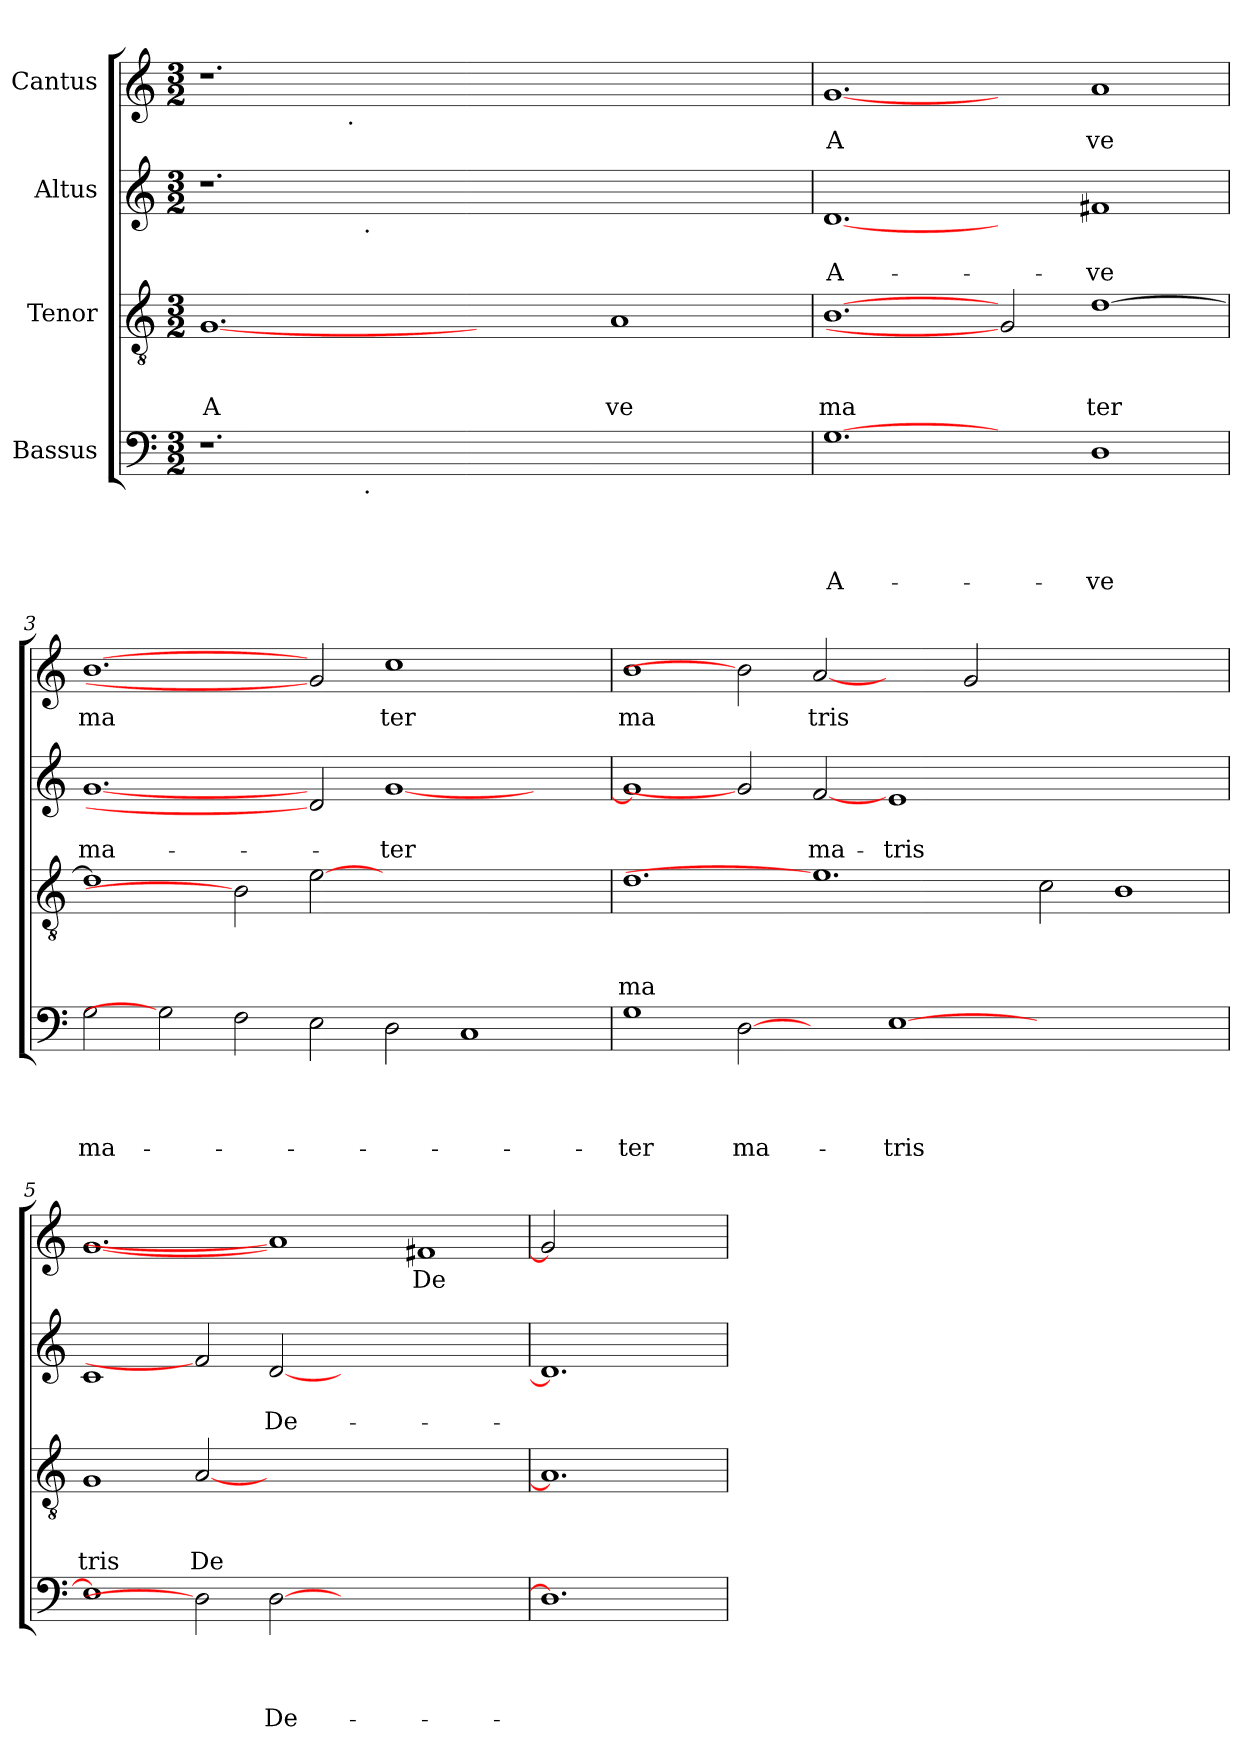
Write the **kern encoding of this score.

**kern	**text	**text	**text	**text	**kern	**text	**text	**text	**kern	**text	**text	**kern	**text
*part4	*part4	*part4	*part4	*part4	*part3	*part3	*part3	*part3	*part2	*part2	*part2	*part1	*part1
*staff4	*staff4	*staff4	*staff4	*staff4	*staff3	*staff3	*staff3	*staff3	*staff2	*staff2	*staff2	*staff1	*staff1
*I"Bassus	*	*	*	*	*I"Tenor	*	*	*	*I"Altus	*	*	*I"Cantus	*
*clefF4	*	*	*	*	*clefGv2	*	*	*	*clefG2	*	*	*clefG2	*
*k[]	*	*	*	*	*k[]	*	*	*	*k[]	*	*	*k[]	*
*C:	*	*	*	*	*C:	*	*	*	*C:	*	*	*C:	*
*M3/2	*	*	*	*	*M3/2	*	*	*	*M3/2	*	*	*M3/2	*
=1	=1	=1	=1	=1	=1	=1	=1	=1	=1	=1	=1	=1	=1
!	!	!	!	!	!	!	!	!LO:LY:b	!	!	!	!	!
*^	*	*	*	*	*	*	*	*	*^	*	*	*^	*
1.r	2.ryy	.	.	.	.	[1.G	.	.	A	1.r	2.ryy	.	.	1.r	2ryy	.
.	.	.	.	.	.	.	.	.	.	.	.	.	.	.	8..ryy	.
!	!	!	!	!	!	!	!	!	!	!	!	!	!	!	!LO:TX:b:t=.	!
.	.	.	.	.	.	.	.	.	.	.	.	.	.	.	1ryy	.
!	!	!	!	!	!	!	!	!	!	!	!LO:TX:b:t=.	!	!	!	!	!
!	!LO:TX:b:t=.	!	!	!	!	!	!	!	!	!	!	!	!	!	!	!
.	1ryy	.	.	.	.	.	.	.	.	.	1ryy	.	.	.	.	.
1.ryy	.	.	.	.	.	2ryy	.	.	.	1.ryy	.	.	.	1.ryy	.	.
.	.	.	.	.	.	.	.	.	.	.	.	.	.	.	1ryy	.
.	1ryy	.	.	.	.	.	.	.	.	.	1ryy	.	.	.	.	.
!	!	!	!	!	!	!	!	!	!LO:LY:b	!	!	!	!	!	!	!
.	.	.	.	.	.	1A	.	.	ve	.	.	.	.	.	.	.
.	.	.	.	.	.	.	.	.	.	.	.	.	.	.	4ryy	.
.	4ryy	.	.	.	.	.	.	.	.	.	4ryy	.	.	.	.	.
.	.	.	.	.	.	.	.	.	.	.	.	.	.	.	32ryy	.
=2	=2	=2	=2	=2	=2	=2	=2	=2	=2	=2	=2	=2	=2	=2	=2	=2
!	!	!	!	!	!LO:LY:b	!	!	!	!LO:LY:b	!	!	!	!LO:LY:b	!	!	!LO:LY:b
*	*	*	*	*	*	*	*	*	*	*v	*v	*	*	*	*	*
*v	*v	*	*	*	*	*	*	*	*	*	*	*	*v	*v	*
[1.G	.	.	.	A-	[1.B	.	.	ma	[1.d	.	A-	[1.g	A
2ryy	.	.	.	.	2G]	.	.	.	2ryy	.	.	2ryy	.
!	!	!	!	!LO:LY:b	!	!	!	!LO:LY:b	!	!	!LO:LY:b	!	!LO:LY:b
1D	.	.	.	-ve	[>1d	.	.	ter	1f#X	.	-ve	1a	ve
=3	=3	=3	=3	=3	=3	=3	=3	=3	=3	=3	=3	=3	=3
!	!	!	!	!LO:LY:b	!	!	!	!	!	!	!LO:LY:b	!	!LO:LY:b
2G\	.	.	.	ma-	1d]	.	.	.	[1.g	.	ma-	[1.b	ma
2G]	.	.	.	.	.	.	.	.	.	.	.	.	.
2F\	.	.	.	.	2B]	.	.	.	.	.	.	.	.
2E\	.	.	.	.	[2e	.	.	.	2d]	.	.	2g]	.
!	!	!	!	!	!	!	!	!	!	!	!LO:LY:b	!	!LO:LY:b
2D\	.	.	.	.	1.ryy	.	.	.	[<1g	.	-ter	1cc	ter
1C	.	.	.	.	.	.	.	.	.	.	.	.	.
.	.	.	.	.	.	.	.	.	2ryy	.	.	2ryy	.
=4	=4	=4	=4	=4	=4	=4	=4	=4	=4	=4	=4	=4	=4
!	!	!	!	!LO:LY:b	!	!	!	!LO:LY:b	!	!	!	!	!LO:LY:b
1G	.	.	.	-ter	1.d	.	.	ma	1g]	.	.	1b	ma
!	!	!	!	!LO:LY:b	!	!	!	!	!	!	!	!	!
[2D	.	.	.	ma-	.	.	.	.	2g]	.	.	2b]	.
!	!	!	!	!	!	!	!	!	!	!	!LO:LY:b	!	!LO:LY:b
2ryy	.	.	.	.	1.e]	.	.	.	[2f	.	ma-	[2a	tris
!	!	!	!	!LO:LY:b	!	!	!	!	!	!	!LO:LY:b	!	!
[>1E	.	.	.	-tris	.	.	.	.	1e	.	-tris	2ryy	.
.	.	.	.	.	.	.	.	.	.	.	.	2g/	.
1.ryy	.	.	.	.	2c\	.	.	.	1.ryy	.	.	1.ryy	.
.	.	.	.	.	1B	.	.	.	.	.	.	.	.
=5	=5	=5	=5	=5	=5	=5	=5	=5	=5	=5	=5	=5	=5
!	!	!	!	!	!	!	!	!LO:LY:b	!	!	!	!	!
1E]	.	.	.	.	1G	.	.	tris	1c	.	.	[1.g	.
!	!	!	!	!	!	!	!	!LO:LY:b	!	!	!	!	!
2D]	.	.	.	.	[2A	.	.	De	2f]	.	.	.	.
!	!	!	!	!LO:LY:b	!	!	!	!	!	!	!LO:LY:b	!	!
[2D	.	.	.	De-	0ryy	.	.	.	[2d	.	De-	1a]	.
1.ryy	.	.	.	.	.	.	.	.	1.ryy	.	.	.	.
!	!	!	!	!	!	!	!	!	!	!	!	!	!LO:LY:b
.	.	.	.	.	.	.	.	.	.	.	.	1f#X	De
=6	=6	=6	=6	=6	=6	=6	=6	=6	=6	=6	=6	=6	=6
1.D]	.	.	.	.	1.A]	.	.	.	1.d]	.	.	2g]	.
.	.	.	.	.	.	.	.	.	.	.	.	1ryy	.
=	=	=	=	=	=	=	=	=	=	=	=	=	=
*-	*-	*-	*-	*-	*-	*-	*-	*-	*-	*-	*-	*-	*-
